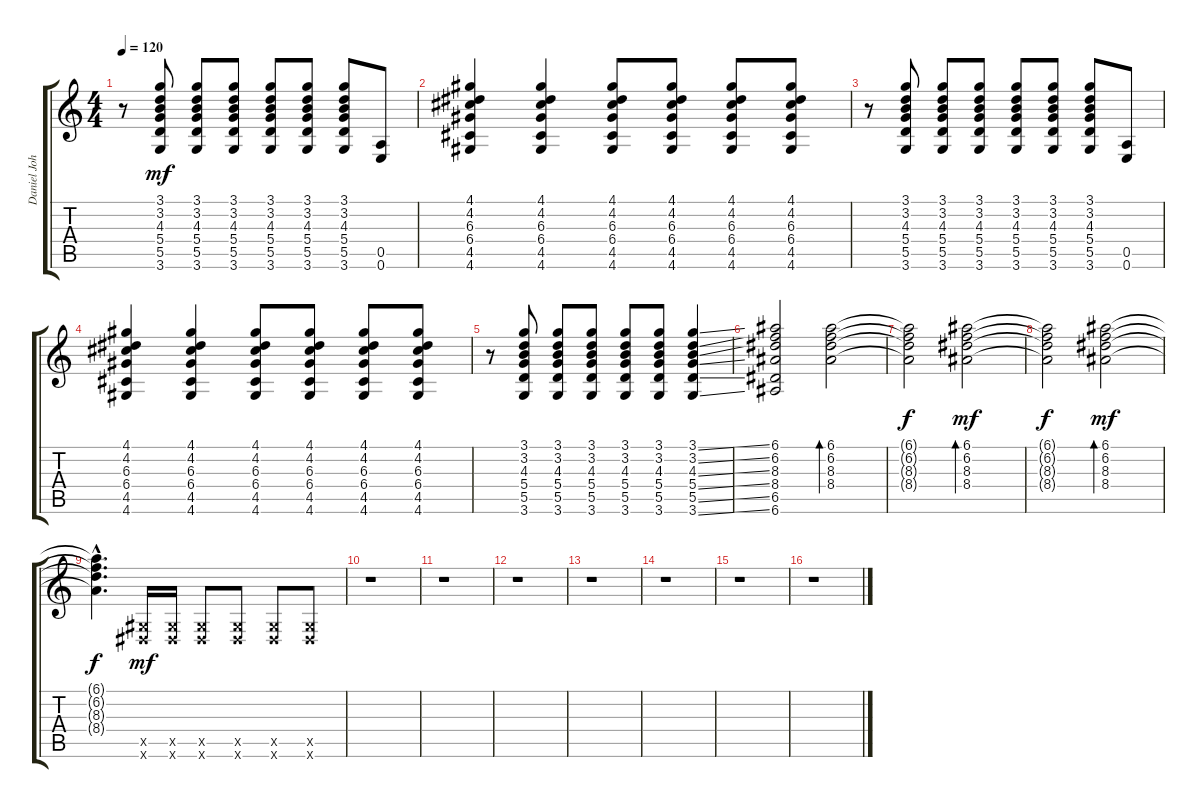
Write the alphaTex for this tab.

\track ("Daniel Johns (Gtr 4)" "Daniel Joh") {instrument distortionguitar}
\staff {score tabs}
\tuning (E4 B3 G3 D3 A2 E2) {hide}
\ts (4 4)
\tempo 120
\clef g2
\ks c
r.8{dy mf} (3.1 3.2 4.3 5.4 5.5 3.6).8 (3.1 3.2 4.3 5.4 5.5 3.6).8 (3.1 3.2 4.3 5.4 5.5 3.6).8 (3.1 3.2 4.3 5.4 5.5 3.6).8 (3.1 3.2 4.3 5.4 5.5 3.6).8 (3.1 3.2 4.3 5.4 5.5 3.6).8 (0.5 0.6).8 |
(4.1 4.2 6.3 6.4 4.5 4.6).4 (4.1 4.2 6.3 6.4 4.5 4.6).4 (4.1 4.2 6.3 6.4 4.5 4.6).8 (4.1 4.2 6.3 6.4 4.5 4.6).8 (4.1 4.2 6.3 6.4 4.5 4.6).8 (4.1 4.2 6.3 6.4 4.5 4.6).8 |
r.8 (3.1 3.2 4.3 5.4 5.5 3.6).8 (3.1 3.2 4.3 5.4 5.5 3.6).8 (3.1 3.2 4.3 5.4 5.5 3.6).8 (3.1 3.2 4.3 5.4 5.5 3.6).8 (3.1 3.2 4.3 5.4 5.5 3.6).8 (3.1 3.2 4.3 5.4 5.5 3.6).8 (0.5 0.6).8 |
(4.1 4.2 6.3 6.4 4.5 4.6).4 (4.1 4.2 6.3 6.4 4.5 4.6).4 (4.1 4.2 6.3 6.4 4.5 4.6).8 (4.1 4.2 6.3 6.4 4.5 4.6).8 (4.1 4.2 6.3 6.4 4.5 4.6).8 (4.1 4.2 6.3 6.4 4.5 4.6).8 |
r.8 (3.1 3.2 4.3 5.4 5.5 3.6).8 (3.1 3.2 4.3 5.4 5.5 3.6).8 (3.1 3.2 4.3 5.4 5.5 3.6).8 (3.1 3.2 4.3 5.4 5.5 3.6).8 (3.1 3.2 4.3 5.4 5.5 3.6).8 (3.1{ss} 3.2{ss} 4.3{ss} 5.4{ss} 5.5{ss} 3.6{ss}).4 |
(6.1 6.2 8.3 8.4 6.5 6.6).2 (6.1 6.2 8.3 8.4).2{bd 240} |
(6.1{t} 6.2{t} 8.3{t} 8.4{t}).2{dy f} (6.1 6.2 8.3 8.4).2{bd 240 dy mf} |
(6.1{t} 6.2{t} 8.3{t} 8.4{t}).2{dy f} (6.1 6.2 8.3 8.4).2{bd 240 dy mf} |
(6.1{hac t} 6.2{hac t} 8.3{hac t} 8.4{hac t}).4{d dy f} (-1.5{x} -1.6{x}).16{dy mf} (-1.5{x} -1.6{x}).16 (-1.5{x} -1.6{x}).8 (-1.5{x} -1.6{x}).8 (-1.5{x} -1.6{x}).8 (-1.5{x} -1.6{x}).8 |
r.1 |
r.1 |
r.1 |
r.1 |
r.1 |
r.1 |
r.1
